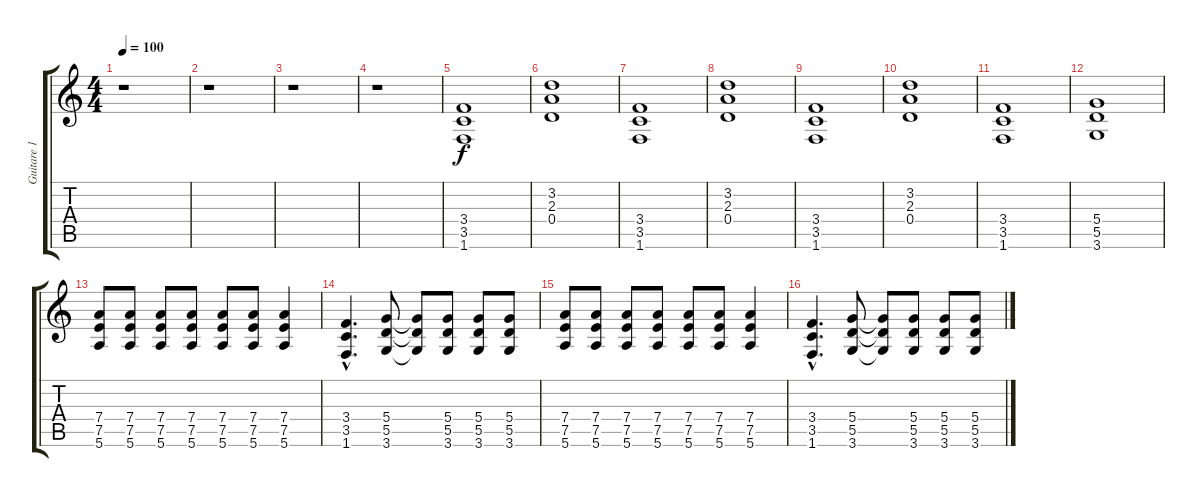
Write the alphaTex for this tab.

\track ("Guitare 1" "Guitare 1") {instrument distortionguitar}
\staff {score tabs}
\tuning (E4 B3 G3 D3 A2 E2) {hide}
\ts (4 4)
\tempo 100
\clef g2
\ks c
r.1{dy f} |
r.1 |
r.1 |
r.1 |
(3.4 3.5 1.6).1{instrument distortionguitar} |
(3.2 2.3 0.4).1 |
(3.4 3.5 1.6).1 |
(3.2 2.3 0.4).1 |
(3.4 3.5 1.6).1 |
(3.2 2.3 0.4).1 |
(3.4 3.5 1.6).1 |
(5.4 5.5 3.6).1 |
(7.4 7.5 5.6).8 (7.4 7.5 5.6).8 (7.4 7.5 5.6).8 (7.4 7.5 5.6).8 (7.4 7.5 5.6).8 (7.4 7.5 5.6).8 (7.4 7.5 5.6).4 |
(3.4{hac} 3.5{hac} 1.6{hac}).4{d} (5.4 5.5 3.6).8 (5.4{t} 5.5{t} 3.6{t}).8 (5.4 5.5 3.6).8 (5.4 5.5 3.6).8 (5.4 5.5 3.6).8 |
(7.4 7.5 5.6).8 (7.4 7.5 5.6).8 (7.4 7.5 5.6).8 (7.4 7.5 5.6).8 (7.4 7.5 5.6).8 (7.4 7.5 5.6).8 (7.4 7.5 5.6).4 |
(3.4{hac} 3.5{hac} 1.6{hac}).4{d} (5.4 5.5 3.6).8 (5.4{t} 5.5{t} 3.6{t}).8 (5.4 5.5 3.6).8 (5.4 5.5 3.6).8 (5.4 5.5 3.6).8
